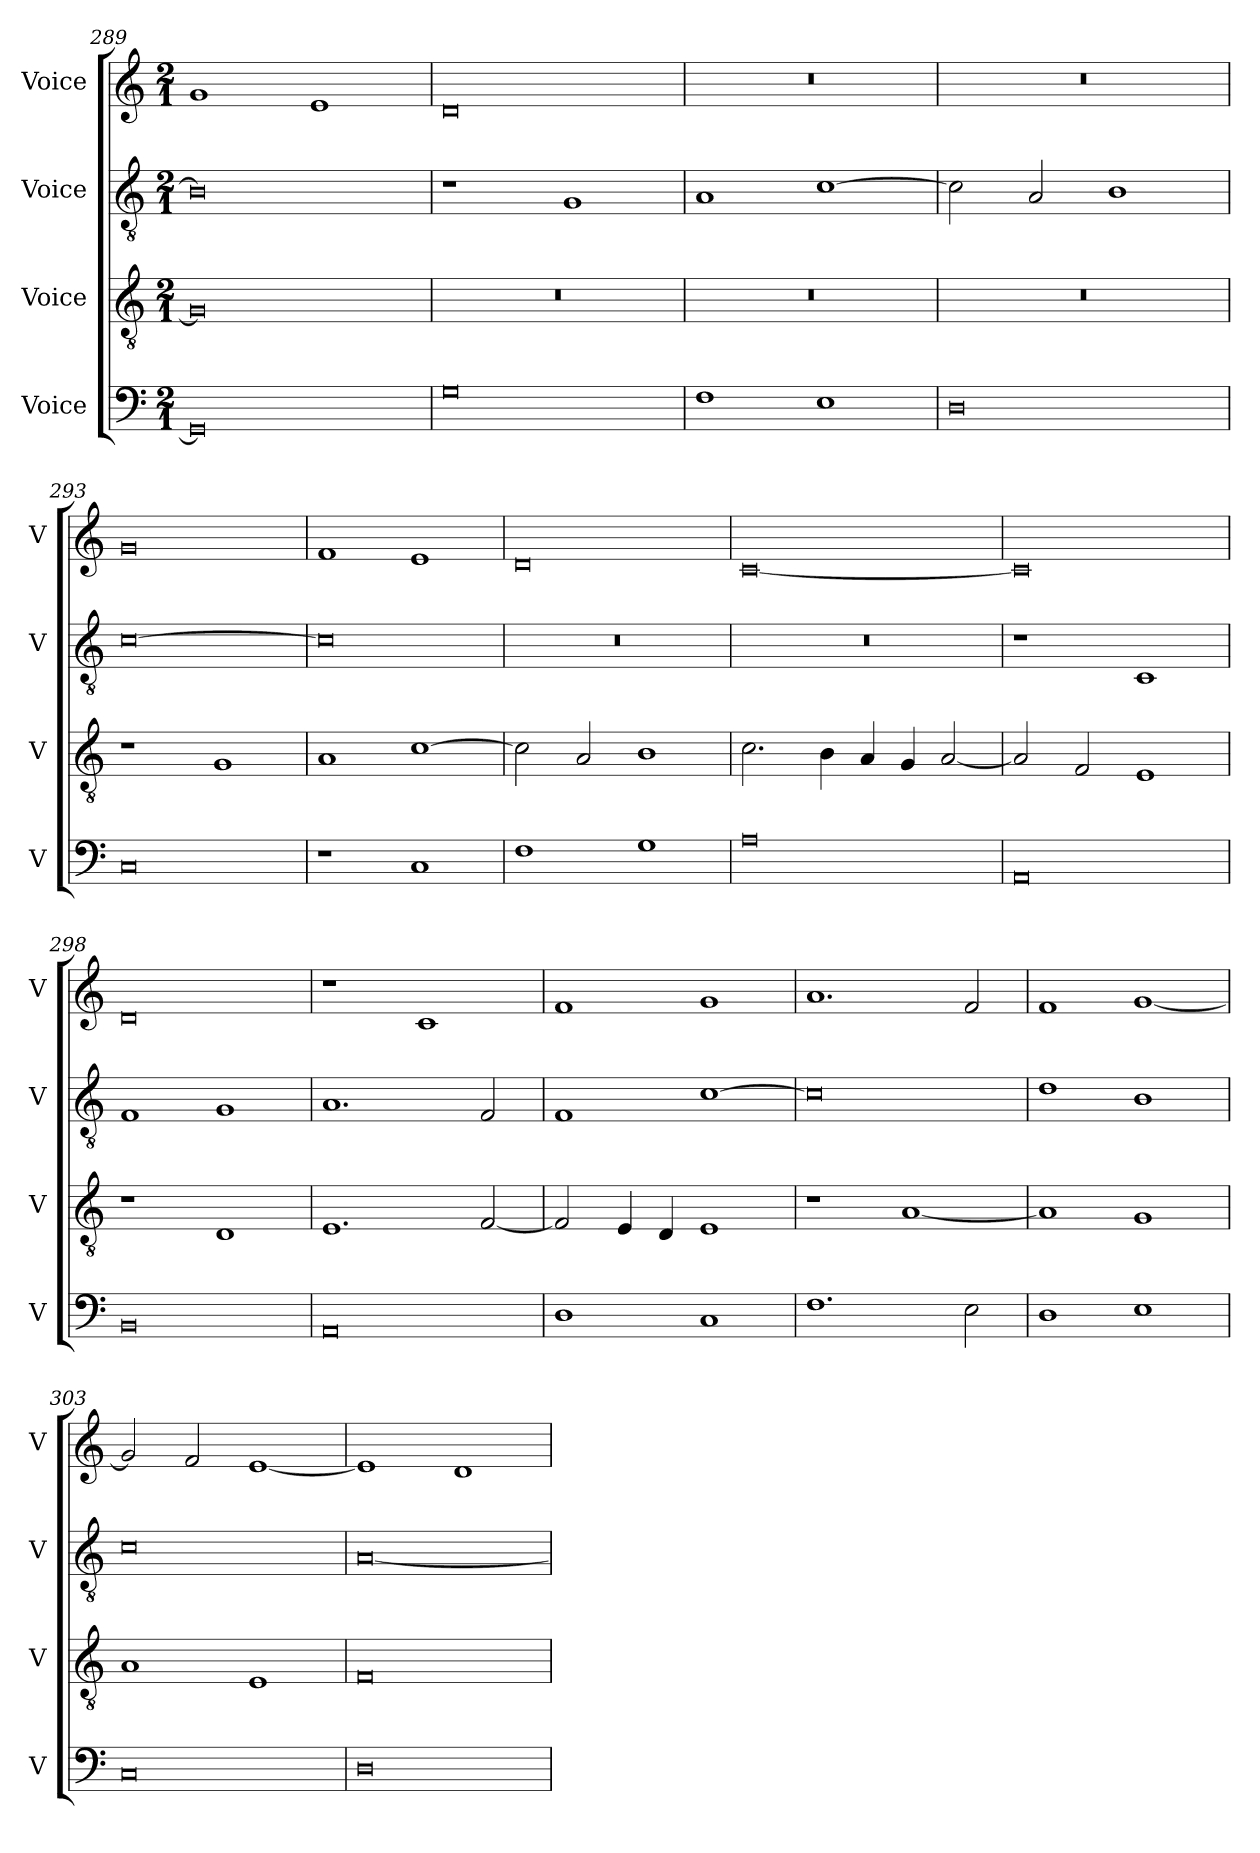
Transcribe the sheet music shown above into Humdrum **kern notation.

**kern	**kern	**kern	**kern
*part4	*part3	*part2	*part1
*staff4	*staff3	*staff2	*staff1
*I"Voice	*I"Voice	*I"Voice	*I"Voice
*I'V	*I'V	*I'V	*I'V
*clefF4	*clefGv2	*clefGv2	*clefG2
*k[]	*k[]	*k[]	*k[]
*M2/1	*M2/1	*M2/1	*M2/1
=289	=289	=289	=289
0GG]	0G]	0B]	1g
.	.	.	1e
=290	=290	=290	=290
0G	0r	1r	0d
.	.	1G	.
!!LO:LB:g=z
=291	=291	=291	=291
1F	0r	1A	0r
1E	.	[1c	.
=292	=292	=292	=292
0D	0r	2c\]	0r
.	.	2A/	.
.	.	1B	.
=293	=293	=293	=293
0C	1r	[0c	0g
.	1G	.	.
=294	=294	=294	=294
1r	1A	0c]	1f
1C	[1c	.	1e
=295	=295	=295	=295
1F	2c\]	0r	0d
.	2A/	.	.
1G	1B	.	.
!!LO:LB:g=z
=296	=296	=296	=296
0A	2.c\	0r	[0c
.	4B\	.	.
.	4A/	.	.
.	4G/	.	.
.	[2A/	.	.
=297	=297	=297	=297
0AA	2A/]	1r	0c]
.	2F/	.	.
.	1E	1C	.
=298	=298	=298	=298
0BB	1r	1F	0d
.	1D	1G	.
=299	=299	=299	=299
0AA	1.E	1.A	1r
.	.	.	1c
.	[2F/	2F/	.
!!LO:LB:g=z
=300	=300	=300	=300
1D	2F/]	1F	1f
.	4E/	.	.
.	4D/	.	.
1C	1E	[1c	1g
=301	=301	=301	=301
1.F	1r	0c]	1.a
.	[1A	.	.
2E\	.	.	2f/
=302	=302	=302	=302
1D	1A]	1d	1f
1E	1G	1B	[1g
=303	=303	=303	=303
0C	1A	0c	2g/]
.	.	.	2f/
.	1E	.	[1e
!!LO:PB:g=z
=304	=304	=304	=304
0D	0F	[0A	1e]
.	.	.	1d
=	=	=	=
*-	*-	*-	*-
